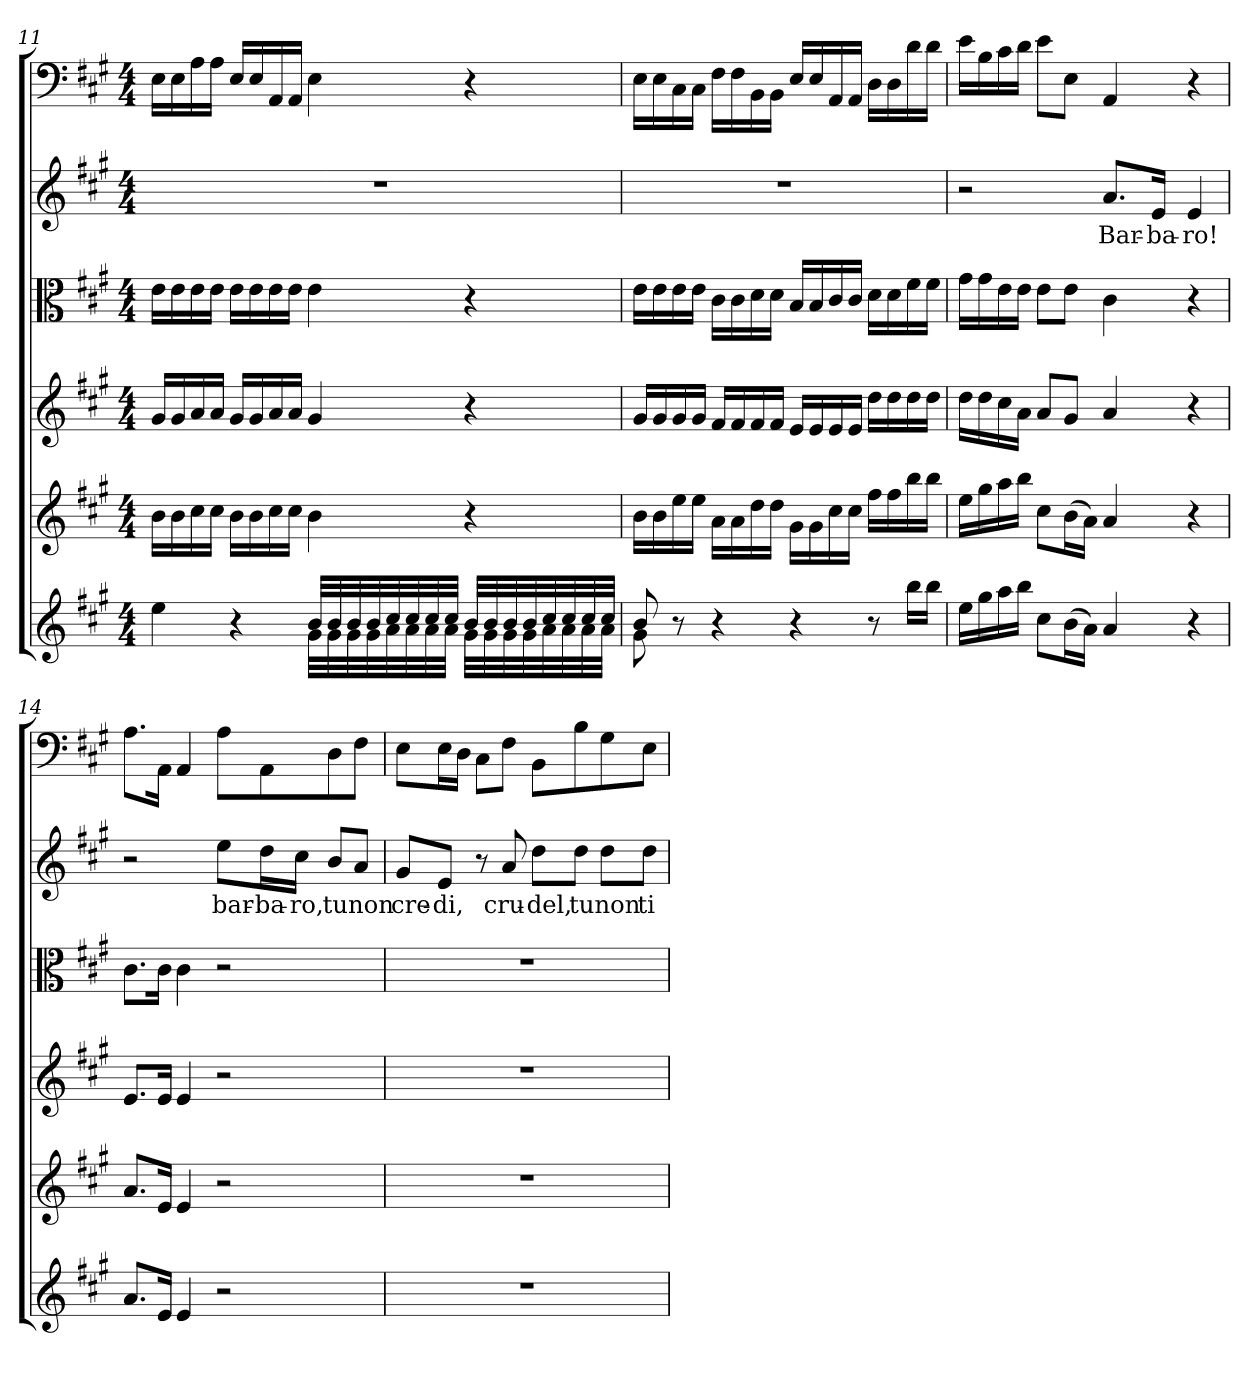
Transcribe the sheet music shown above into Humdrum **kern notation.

**kern	**kern	**kern	**kern	**kern	**text	**kern
*part6	*part5	*part4	*part3	*part2	*part2	*part1
*staff6	*staff5	*staff4	*staff3	*staff2	*staff2	*staff1
*clefG2	*clefG2	*clefG2	*clefC3	*clefG2	*	*clefF4
*k[f#c#g#]	*k[f#c#g#]	*k[f#c#g#]	*k[f#c#g#]	*k[f#c#g#]	*	*k[f#c#g#]
*A:	*A:	*A:	*A:	*A:	*	*A:
*M4/4	*M4/4	*M4/4	*M4/4	*M4/4	*	*M4/4
=11	=11	=11	=11	=11	=11	=11
*^	*	*	*	*	*	*
4ee\	2ryy	16b\LL	16g#/LL	16e\LL	1r	.	16E\LL
.	.	16b\	16g#/	16e\	.	.	16E\
.	.	16cc#\	16a/	16e\	.	.	16A\
.	.	16cc#\JJ	16a/JJ	16e\JJ	.	.	16A\JJ
4r	.	16b\LL	16g#/LL	16e\LL	.	.	16E/LL
.	.	16b\	16g#/	16e\	.	.	16E/
.	.	16cc#\	16a/	16e\	.	.	16AA/
.	.	16cc#\JJ	16a/JJ	16e\JJ	.	.	16AA/JJ
32b/LLL	32g#\LLL	4b\	4g#/	4e\	.	.	4E\
32b/	32g#\	.	.	.	.	.	.
32b/	32g#\	.	.	.	.	.	.
32b/	32g#\	.	.	.	.	.	.
32cc#/	32a\	.	.	.	.	.	.
32cc#/	32a\	.	.	.	.	.	.
32cc#/	32a\	.	.	.	.	.	.
32cc#/JJJ	32a\JJJ	.	.	.	.	.	.
32b/LLL	32g#\LLL	4r	4r	4r	.	.	4r
32b/	32g#\	.	.	.	.	.	.
32b/	32g#\	.	.	.	.	.	.
32b/	32g#\	.	.	.	.	.	.
32cc#/	32a\	.	.	.	.	.	.
32cc#/	32a\	.	.	.	.	.	.
32cc#/	32a\	.	.	.	.	.	.
32cc#/JJJ	32a\JJJ	.	.	.	.	.	.
=12	=12	=12	=12	=12	=12	=12	=12
8b/	8g#\	16b\LL	16g#/LL	16e\LL	1r	.	16E\LL
.	.	16b\	16g#/	16e\	.	.	16E\
8r	8ryy	16ee\	16g#/	16e\	.	.	16C#\
.	.	16ee\JJ	16g#/JJ	16e\JJ	.	.	16C#\JJ
4r	4ryy	16a\LL	16f#/LL	16c#\LL	.	.	16F#\LL
.	.	16a\	16f#/	16c#\	.	.	16F#\
.	.	16dd\	16f#/	16d\	.	.	16BB\
.	.	16dd\JJ	16f#/JJ	16d\JJ	.	.	16BB\JJ
4r	4ryy	16g#\LL	16e/LL	16B/LL	.	.	16E/LL
.	.	16g#\	16e/	16B/	.	.	16E/
.	.	16cc#\	16e/	16c#/	.	.	16AA/
.	.	16cc#\JJ	16e/JJ	16c#/JJ	.	.	16AA/JJ
8r	4ryy	16ff#\LL	16dd\LL	16d\LL	.	.	16D\LL
.	.	16ff#\	16dd\	16d\	.	.	16D\
16bb\LL	.	16bb\	16dd\	16f#\	.	.	16d\
16bb\JJ	.	16bb\JJ	16dd\JJ	16f#\JJ	.	.	16d\JJ
*v	*v	*	*	*	*	*	*
=13	=13	=13	=13	=13	=13	=13
16ee\LL	16ee\LL	16dd\LL	16g#\LL	2r	.	16e\LL
16gg#\	16gg#\	16dd\	16g#\	.	.	16B\
16aa\	16aa\	16cc#\	16e\	.	.	16c#\
16bb\JJ	16bb\JJ	16a\JJ	16e\JJ	.	.	16d\JJ
8cc#\L	8cc#\L	8a/L	8e\L	.	.	8e\L
(16b\L	(16b\L	8g#/J	8e\J	.	.	8E\J
16a\JJ)	16a\JJ)	.	.	.	.	.
4a/	4a/	4a/	4c#\	8.a/L	Bar-	4AA/
.	.	.	.	16e/Jk	-ba-	.
4r	4r	4r	4r	4e/	-ro!	4r
=14	=14	=14	=14	=14	=14	=14
8.a/L	8.a/L	8.e/L	8.c#\L	2r	.	8.A\L
16e/Jk	16e/Jk	16e/Jk	16c#\Jk	.	.	16AA\Jk
4e/	4e/	4e/	4c#\	.	.	4AA/
2r	2r	2r	2r	8ee\L	bar-	8A\L
.	.	.	.	16dd\L	-ba-	8AA\
.	.	.	.	16cc#\JJ	-ro,	.
.	.	.	.	8b/L	tu	8D\
.	.	.	.	8a/J	non	8F#\J
=15	=15	=15	=15	=15	=15	=15
1r	1r	1r	1r	8g#/L	cre-	8E\L
.	.	.	.	8e/J	-di,	16E\L
.	.	.	.	.	.	16D\JJ
.	.	.	.	8r	.	8C#\L
.	.	.	.	8a/	cru-	8F#\J
.	.	.	.	8dd\L	-del,	8BB\L
.	.	.	.	8dd\J	tu	8B\
.	.	.	.	8dd\L	non	8G#\
.	.	.	.	8dd\J	ti	8E\J
=	=	=	=	=	=	=
*-	*-	*-	*-	*-	*-	*-
